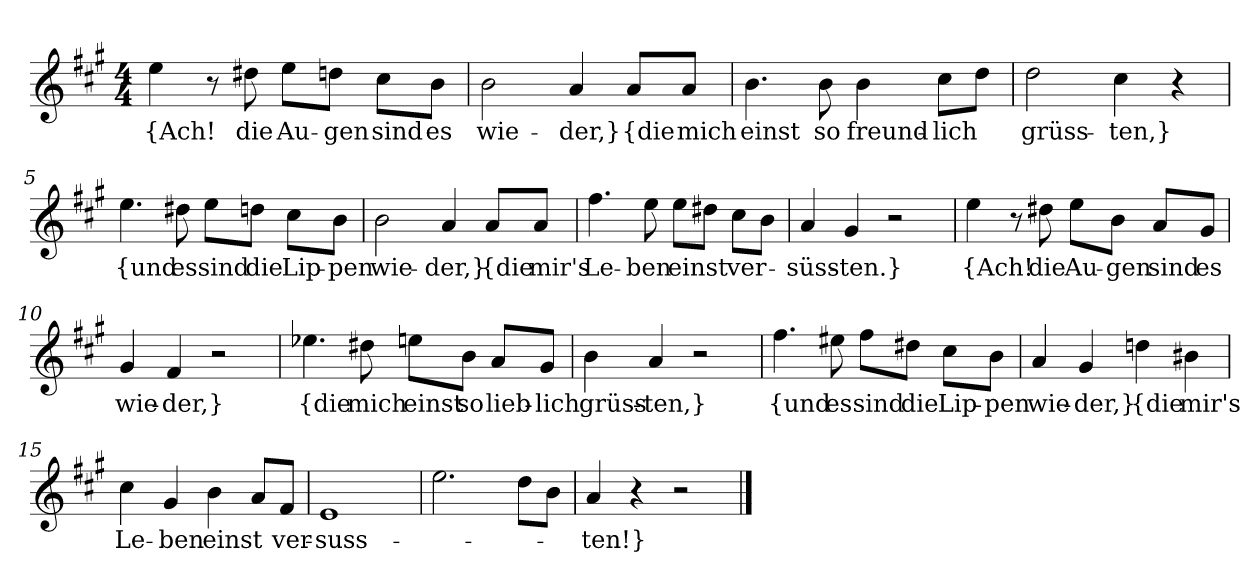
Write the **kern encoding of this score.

**kern	**text
*part1	*part1
*staff1	*staff1
*clefG2	*
*k[f#c#g#]	*
*M4/4	*
=1	=1
4ee	{Ach!
8r	.
8dd#X	die
8ee\L	Au-
8ddn\J	-gen
8cc#\L	sind
8b\J	es
=2	=2
2b	wie-
4a	-der,}
8a/L	{die
8a/J	mich
=3	=3
4.b	einst
8b	so
4b	freund-
8cc#\L	-lich
8dd\J	.
=4	=4
2dd	grüss-
4cc#	-ten,}
4r	.
=5	=5
4.ee	{und
8dd#X	es
8ee\L	sind
8ddn\J	die
8cc#\L	Lip-
8b\J	-pen
=6	=6
2b	wie-
4a	-der,}
8a/L	{die
8a/J	mir's
=7	=7
4.ff#	Le-
8ee	-ben
8ee\L	einst
8dd#X\J	.
8cc#\L	ver-
8b\J	.
=8	=8
4a	-süss-
4g#	-ten.}
2r	.
=9	=9
4ee	{Ach!
8r	.
8dd#X	die
8ee\L	Au-
8b\J	-gen
8a/L	sind
8g#/J	es
=10	=10
4g#	wie-
4f#	-der,}
2r	.
=11	=11
4.ee-X	{die
8dd#X	mich
8een\L	einst
8b\J	so
8a/L	lieb-
8g#/J	-lich
=12	=12
4b	grüss-
4a	-ten,}
2r	.
=13	=13
4.ff#	{und
8ee#X	es
8ff#\L	sind
8dd#X\J	die
8cc#\L	Lip-
8b\J	-pen
=14	=14
4a	wie-
4g#	-der,}
4ddn	{die
4b#X	mir's
=15	=15
4cc#	Le-
4g#	-ben
4b	einst
8a/L	.
8f#/J	ver-
=16	=16
1e	-suss-
=17	=17
2.ee	.
8dd\L	.
8b\J	.
=18	=18
4a	-ten!}
4r	.
2r	.
==	==
*-	*-
